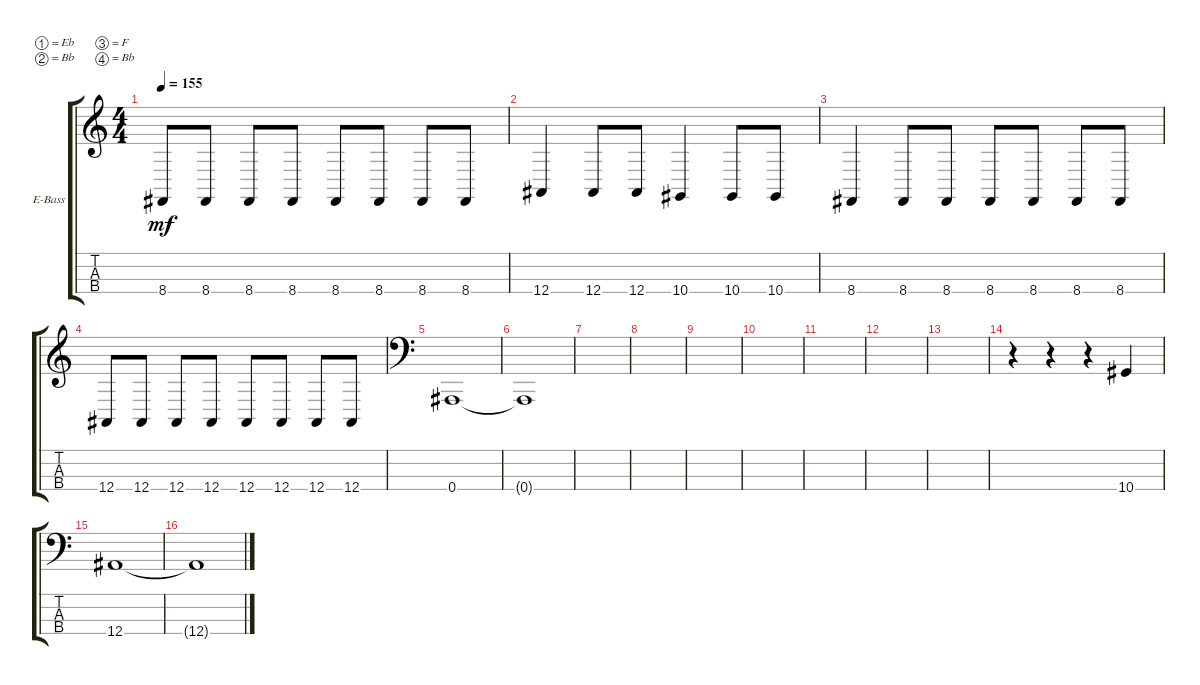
\defaultSystemsLayout 4
\bracketExtendMode groupsimilarinstruments
\firstSystemTrackNameOrientation horizontal
\otherSystemsTrackNameOrientation horizontal
\track ("Bass" "E-Bass") {instrument electricbassfinger}
\staff {score tabs}
\tuning (Eb2 Bb1 F1 Bb0)
\ts (4 4)
\tempo 155
\clef g2
\ks c
8.4.8{dy mf} 8.4.8 8.4.8 8.4.8 8.4.8 8.4.8 8.4.8 8.4.8 |
12.4.4 12.4.8 12.4.8 10.4.4 10.4.8 10.4.8 |
8.4.4 8.4.8 8.4.8 8.4.8 8.4.8 8.4.8 8.4.8 |
12.4.8 12.4.8 12.4.8 12.4.8 12.4.8 12.4.8 12.4.8 12.4.8 |
\clef f4
0.4.1 |
0.4{t}.1 |
|
|
|
|
|
|
|
r.4 r.4 r.4 10.4.4 |
12.4.1 |
12.4{t}.1
